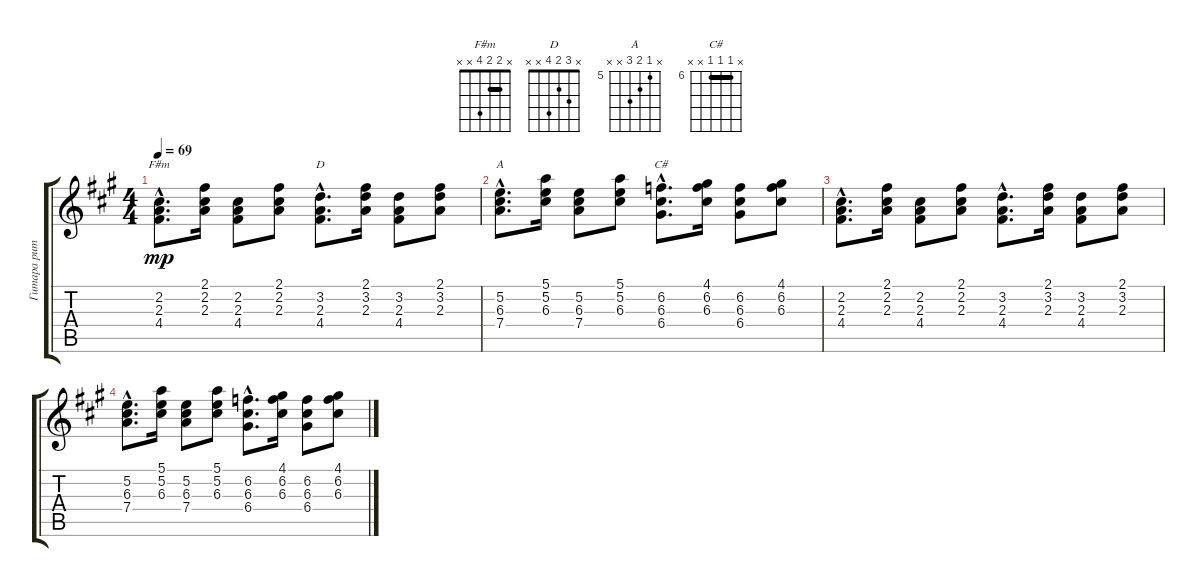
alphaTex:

\track ("Гитара ритм" "Гитара рит") {instrument acousticguitarnylon}
\staff {score tabs}
\tuning (E4 B3 G3 D3 A2 E2) {hide}
\chord ("F#m" x 2 2 4 x x) {barre 2}
\chord ("D" x 3 2 4 x x)
\chord ("A" x 5 6 7 x x) {firstfret 5}
\chord ("C#" x 6 6 6 x x) {firstfret 6 barre 6}
\ts (4 4)
\tempo 69
\clef g2
\ks a
(2.2{hac} 2.3{hac} 4.4{hac}).8{d ch "F#m" dy mp} (2.1 2.2 2.3).16 (2.2 2.3 4.4).8 (2.1 2.2 2.3).8 (3.2{hac} 2.3{hac} 4.4{hac}).8{d ch "D"} (2.1 3.2 2.3).16 (3.2 2.3 4.4).8 (2.1 3.2 2.3).8 |
(5.2{hac} 6.3{hac} 7.4{hac}).8{d ch "A"} (5.1 5.2 6.3).16 (5.2 6.3 7.4).8 (5.1 5.2 6.3).8 (6.2{hac} 6.3{hac} 6.4{hac}).8{d ch "C#"} (4.1 6.2 6.3).16 (6.2 6.3 6.4).8 (4.1 6.2 6.3).8 |
(2.2{hac} 2.3{hac} 4.4{hac}).8{d} (2.1 2.2 2.3).16 (2.2 2.3 4.4).8 (2.1 2.2 2.3).8 (3.2{hac} 2.3{hac} 4.4{hac}).8{d} (2.1 3.2 2.3).16 (3.2 2.3 4.4).8 (2.1 3.2 2.3).8 |
(5.2{hac} 6.3{hac} 7.4{hac}).8{d} (5.1 5.2 6.3).16 (5.2 6.3 7.4).8 (5.1 5.2 6.3).8 (6.2{hac} 6.3{hac} 6.4{hac}).8{d} (4.1 6.2 6.3).16 (6.2 6.3 6.4).8 (4.1 6.2 6.3).8
